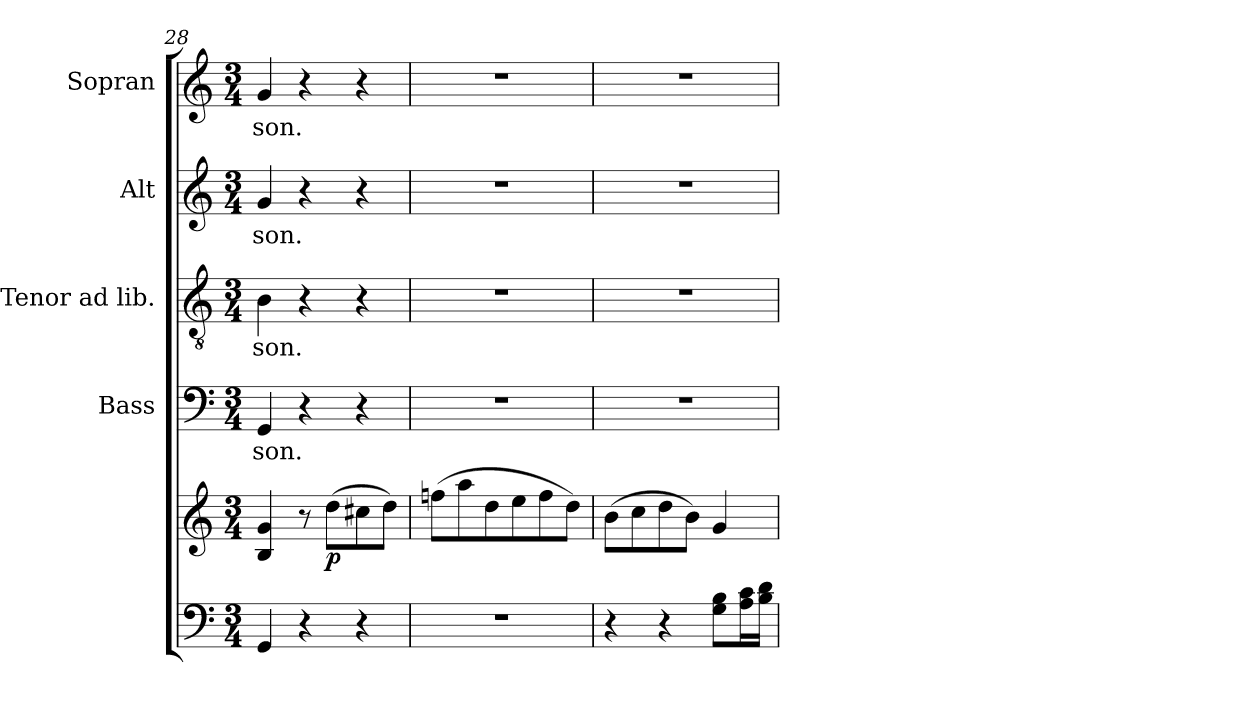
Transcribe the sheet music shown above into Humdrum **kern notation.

**kern	**kern	**dynam	**kern	**text	**kern	**text	**kern	**text	**kern	**text
*part5	*part5	*part5	*part4	*part4	*part3	*part3	*part2	*part2	*part1	*part1
*staff6	*staff5	*staff5/6	*staff4	*staff4	*staff3	*staff3	*staff2	*staff2	*staff1	*staff1
*	*	*	*I"Bass	*	*I"Tenor ad lib.	*	*I"Alt	*	*I"Sopran	*
*	*	*	*I'B.	*	*I'T.	*	*I'A.	*	*I'S.	*
*clefF4	*clefG2	*	*clefF4	*	*clefGv2	*	*clefG2	*	*clefG2	*
*k[]	*k[]	*	*k[]	*	*k[]	*	*k[]	*	*k[]	*
*C:	*C:	*	*C:	*	*C:	*	*C:	*	*C:	*
*M3/4	*M3/4	*	*M3/4	*	*M3/4	*	*M3/4	*	*M3/4	*
=28	=28	=28	=28	=28	=28	=28	=28	=28	=28	=28
!	!	!	!	!LO:LY:b	!	!LO:LY:b	!	!LO:LY:b	!	!LO:LY:b
4GG/	4B/ 4g/	.	4GG/	-son.	4B\	-son.	4g/	-son.	4g/	-son.
4r	8r	.	4r	.	4r	.	4r	.	4r	.
!	!	!LO:DY:b	!	!	!	!	!	!	!	!
.	(>8dd\L	p	.	.	.	.	.	.	.	.
4r	8cc#X\	.	4r	.	4r	.	4r	.	4r	.
.	8dd\J)	.	.	.	.	.	.	.	.	.
=29	=29	=29	=29	=29	=29	=29	=29	=29	=29	=29
2.r	(>8ffn\L	.	2.r	.	2.r	.	2.r	.	2.r	.
.	8aa\	.	.	.	.	.	.	.	.	.
.	8dd\	.	.	.	.	.	.	.	.	.
.	8ee\	.	.	.	.	.	.	.	.	.
.	8ff\	.	.	.	.	.	.	.	.	.
.	8dd\J)	.	.	.	.	.	.	.	.	.
!!LO:LB:g=z
=30	=30	=30	=30	=30	=30	=30	=30	=30	=30	=30
4r	(>8b\L	.	2.r	.	2.r	.	2.r	.	2.r	.
.	8cc\	.	.	.	.	.	.	.	.	.
4r	8dd\	.	.	.	.	.	.	.	.	.
.	8b\J)	.	.	.	.	.	.	.	.	.
8G\ 8B\L	4g/	.	.	.	.	.	.	.	.	.
16A\ 16c\L	.	.	.	.	.	.	.	.	.	.
16B\ 16d\JJ	.	.	.	.	.	.	.	.	.	.
=	=	=	=	=	=	=	=	=	=	=
*-	*-	*-	*-	*-	*-	*-	*-	*-	*-	*-
